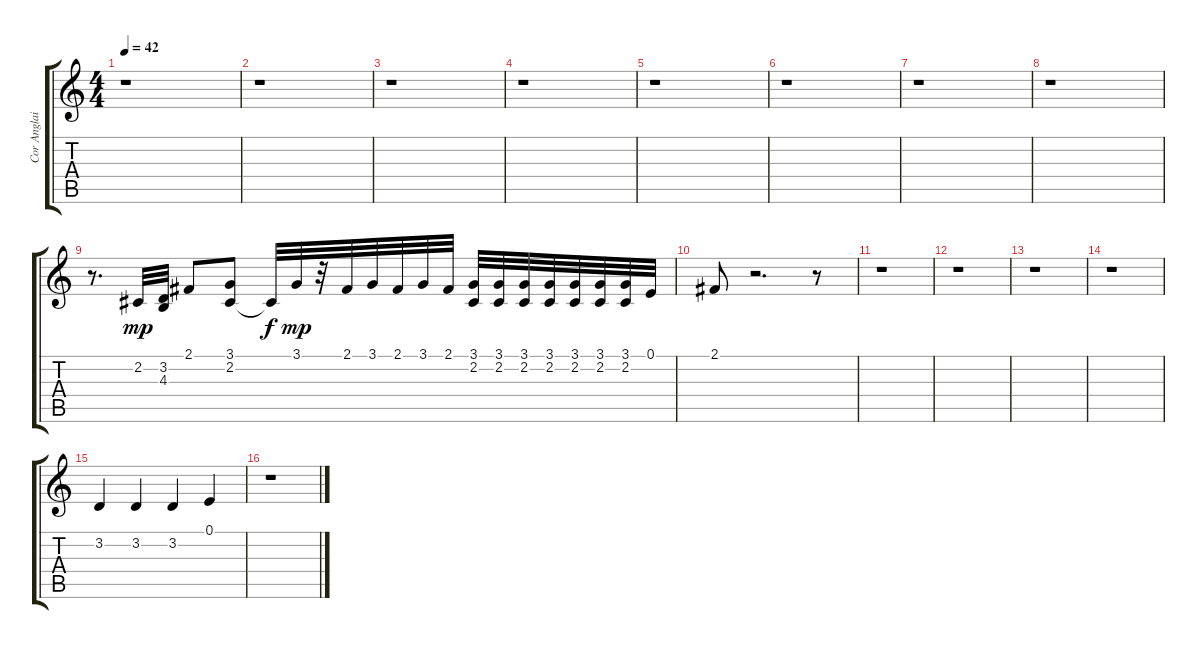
\track ("Cor Anglais" "Cor Anglai") {instrument englishhorn}
\staff {score tabs}
\tuning (E4 B3 G3 D3 A2 E2) {hide}
\ts (4 4)
\tempo 42
\clef g2
\ks c
r.1{dy f} |
r.1 |
r.1 |
r.1 |
r.1 |
r.1 |
r.1 |
r.1 |
r.8{d} 2.2.32{dy mp} (3.2 4.3).32 2.1.8 (3.1 2.2).8 2.2{t}.32{dy f} 3.1.32{dy mp} r.32 2.1.32 3.1.32 2.1.32 3.1.32 2.1.32 (3.1 2.2).32 (3.1 2.2).32 (3.1 2.2).32 (3.1 2.2).32 (3.1 2.2).32 (3.1 2.2).32 (3.1 2.2).32 0.1.32 |
2.1.8 r.2{d} r.8 |
r.1 |
r.1 |
r.1 |
r.1 |
3.2.4 3.2.4 3.2.4 0.1.4 |
r.1
